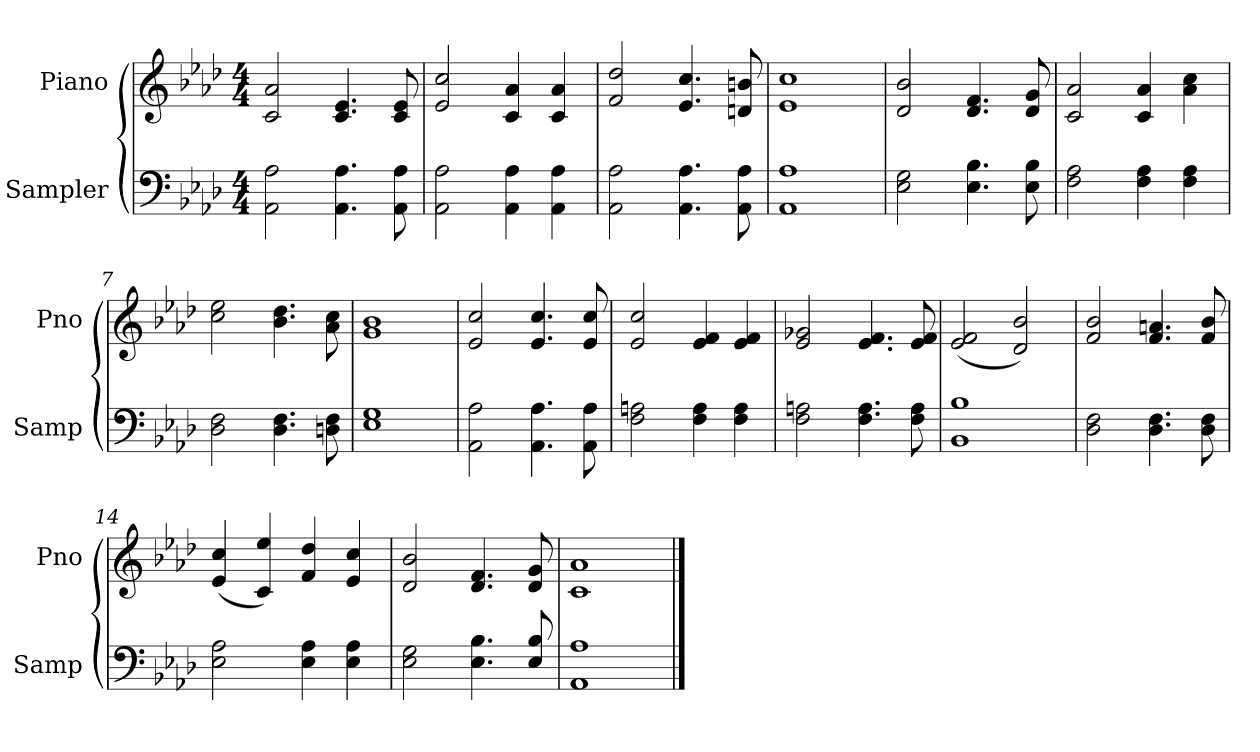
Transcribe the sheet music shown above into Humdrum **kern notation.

**kern	**kern
*part2	*part1
*staff2	*staff1
*I"Sampler	*I"Piano
*I'Samp	*I'Pno
*clefF4	*clefG2
*k[b-e-a-d-]	*k[b-e-a-d-]
*A-:	*A-:
*M4/4	*M4/4
=1	=1
2AA- 2A-	2c 2a-
4.AA- 4.A-	4.c 4.e-
8AA- 8A-	8c 8e-
=2	=2
2AA- 2A-	2e- 2cc
4AA- 4A-	4c 4a-
4AA- 4A-	4c 4a-
=3	=3
2AA- 2A-	2f 2dd-
4.AA- 4.A-	4.e- 4.cc
8AA- 8A-	8dn 8bn
=4	=4
1AA- 1A-	1e- 1cc
=5	=5
2E- 2G	2d- 2b-
4.E- 4.B-	4.d- 4.f
8E- 8B-	8d- 8g
=6	=6
2F 2A-	2c 2a-
4F 4A-	4c 4a-
4F 4A-	4a- 4cc
=7	=7
2D- 2F	2cc 2ee-
4.D- 4.F	4.b- 4.dd-
8Dn 8F	8a- 8cc
=8	=8
1E- 1G	1g 1b-
=9	=9
2AA- 2A-	2e- 2cc
4.AA- 4.A-	4.e- 4.cc
8AA- 8A-	8e- 8cc
=10	=10
2F 2An	2e- 2cc
4F 4A	4e- 4f
4F 4A	4e- 4f
=11	=11
2F 2An	2e- 2g-X
4.F 4.A	4.e- 4.f
8F 8A	8e- 8f
=12	=12
1BB- 1B-	(2e- 2f
.	2d- 2b-)
=13	=13
2D- 2F	2f 2b-
4.D- 4.F	4.f 4.an
8D- 8F	8f 8b-
=14	=14
2E- 2A-	(4e- 4cc
.	4c 4ee-)
4E- 4A-	4f 4dd-
4E- 4A-	4e- 4cc
=15	=15
2E- 2G	2d- 2b-
4.E-\ 4.B-\	4.d- 4.f
8E-/ 8B-/	8d- 8g
=16	=16
1AA- 1A-	1c 1a-
==	==
*-	*-
